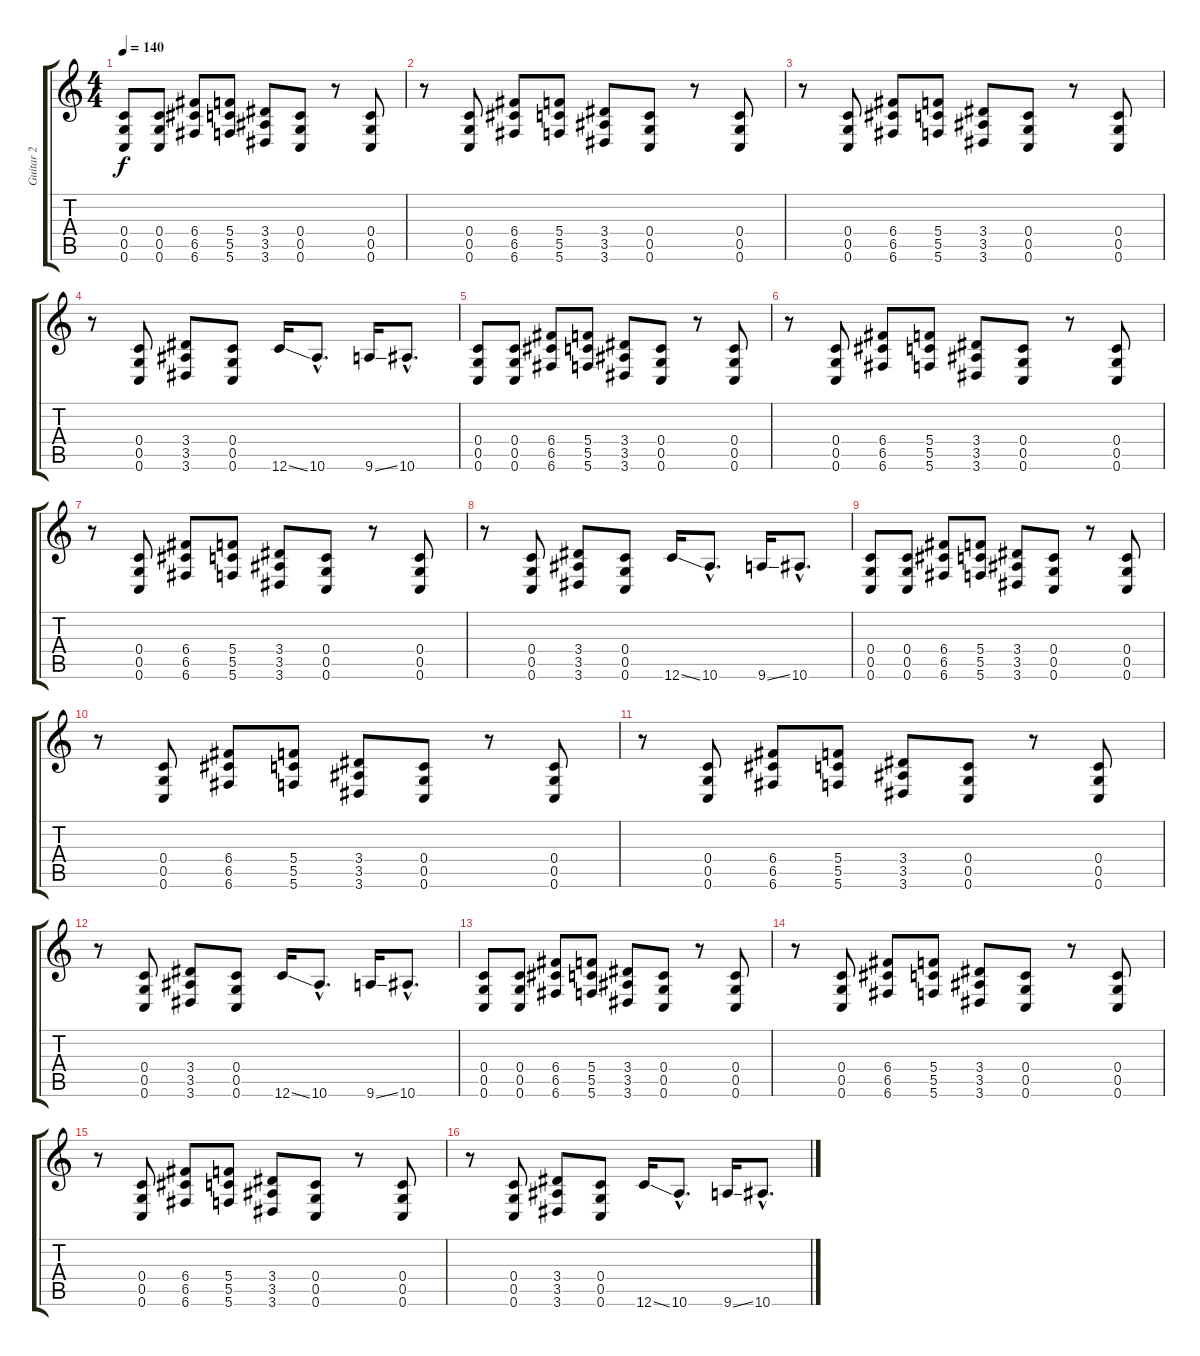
\track ("Guitar 2" "Guitar 2") {instrument distortionguitar}
\staff {score tabs}
\tuning (D4 A3 F3 C3 G2 C2) {hide}
\ts (4 4)
\tempo 140
\clef g2
\ks c
(0.4 0.5 0.6).8{dy f instrument distortionguitar} (0.4 0.5 0.6).8 (6.4 6.5 6.6).8 (5.4 5.5 5.6).8 (3.4 3.5 3.6).8 (0.4 0.5 0.6).8 r.8 (0.4 0.5 0.6).8 |
r.8 (0.4 0.5 0.6).8 (6.4 6.5 6.6).8 (5.4 5.5 5.6).8 (3.4 3.5 3.6).8 (0.4 0.5 0.6).8 r.8 (0.4 0.5 0.6).8 |
r.8 (0.4 0.5 0.6).8 (6.4 6.5 6.6).8 (5.4 5.5 5.6).8 (3.4 3.5 3.6).8 (0.4 0.5 0.6).8 r.8 (0.4 0.5 0.6).8 |
r.8 (0.4 0.5 0.6).8 (3.4 3.5 3.6).8 (0.4 0.5 0.6).8 12.6{ss}.16 10.6{hac}.8{d} 9.6{ss}.16 10.6{hac}.8{d} |
(0.4 0.5 0.6).8 (0.4 0.5 0.6).8 (6.4 6.5 6.6).8 (5.4 5.5 5.6).8 (3.4 3.5 3.6).8 (0.4 0.5 0.6).8 r.8 (0.4 0.5 0.6).8 |
r.8 (0.4 0.5 0.6).8 (6.4 6.5 6.6).8 (5.4 5.5 5.6).8 (3.4 3.5 3.6).8 (0.4 0.5 0.6).8 r.8 (0.4 0.5 0.6).8 |
r.8 (0.4 0.5 0.6).8 (6.4 6.5 6.6).8 (5.4 5.5 5.6).8 (3.4 3.5 3.6).8 (0.4 0.5 0.6).8 r.8 (0.4 0.5 0.6).8 |
r.8 (0.4 0.5 0.6).8 (3.4 3.5 3.6).8 (0.4 0.5 0.6).8 12.6{ss}.16 10.6{hac}.8{d} 9.6{ss}.16 10.6{hac}.8{d} |
(0.4 0.5 0.6).8 (0.4 0.5 0.6).8 (6.4 6.5 6.6).8 (5.4 5.5 5.6).8 (3.4 3.5 3.6).8 (0.4 0.5 0.6).8 r.8 (0.4 0.5 0.6).8 |
r.8 (0.4 0.5 0.6).8 (6.4 6.5 6.6).8 (5.4 5.5 5.6).8 (3.4 3.5 3.6).8 (0.4 0.5 0.6).8 r.8 (0.4 0.5 0.6).8 |
r.8 (0.4 0.5 0.6).8 (6.4 6.5 6.6).8 (5.4 5.5 5.6).8 (3.4 3.5 3.6).8 (0.4 0.5 0.6).8 r.8 (0.4 0.5 0.6).8 |
r.8 (0.4 0.5 0.6).8 (3.4 3.5 3.6).8 (0.4 0.5 0.6).8 12.6{ss}.16 10.6{hac}.8{d} 9.6{ss}.16 10.6{hac}.8{d} |
(0.4 0.5 0.6).8 (0.4 0.5 0.6).8 (6.4 6.5 6.6).8 (5.4 5.5 5.6).8 (3.4 3.5 3.6).8 (0.4 0.5 0.6).8 r.8 (0.4 0.5 0.6).8 |
r.8 (0.4 0.5 0.6).8 (6.4 6.5 6.6).8 (5.4 5.5 5.6).8 (3.4 3.5 3.6).8 (0.4 0.5 0.6).8 r.8 (0.4 0.5 0.6).8 |
r.8 (0.4 0.5 0.6).8 (6.4 6.5 6.6).8 (5.4 5.5 5.6).8 (3.4 3.5 3.6).8 (0.4 0.5 0.6).8 r.8 (0.4 0.5 0.6).8 |
r.8 (0.4 0.5 0.6).8 (3.4 3.5 3.6).8 (0.4 0.5 0.6).8 12.6{ss}.16 10.6{hac}.8{d} 9.6{ss}.16 10.6{hac}.8{d}
